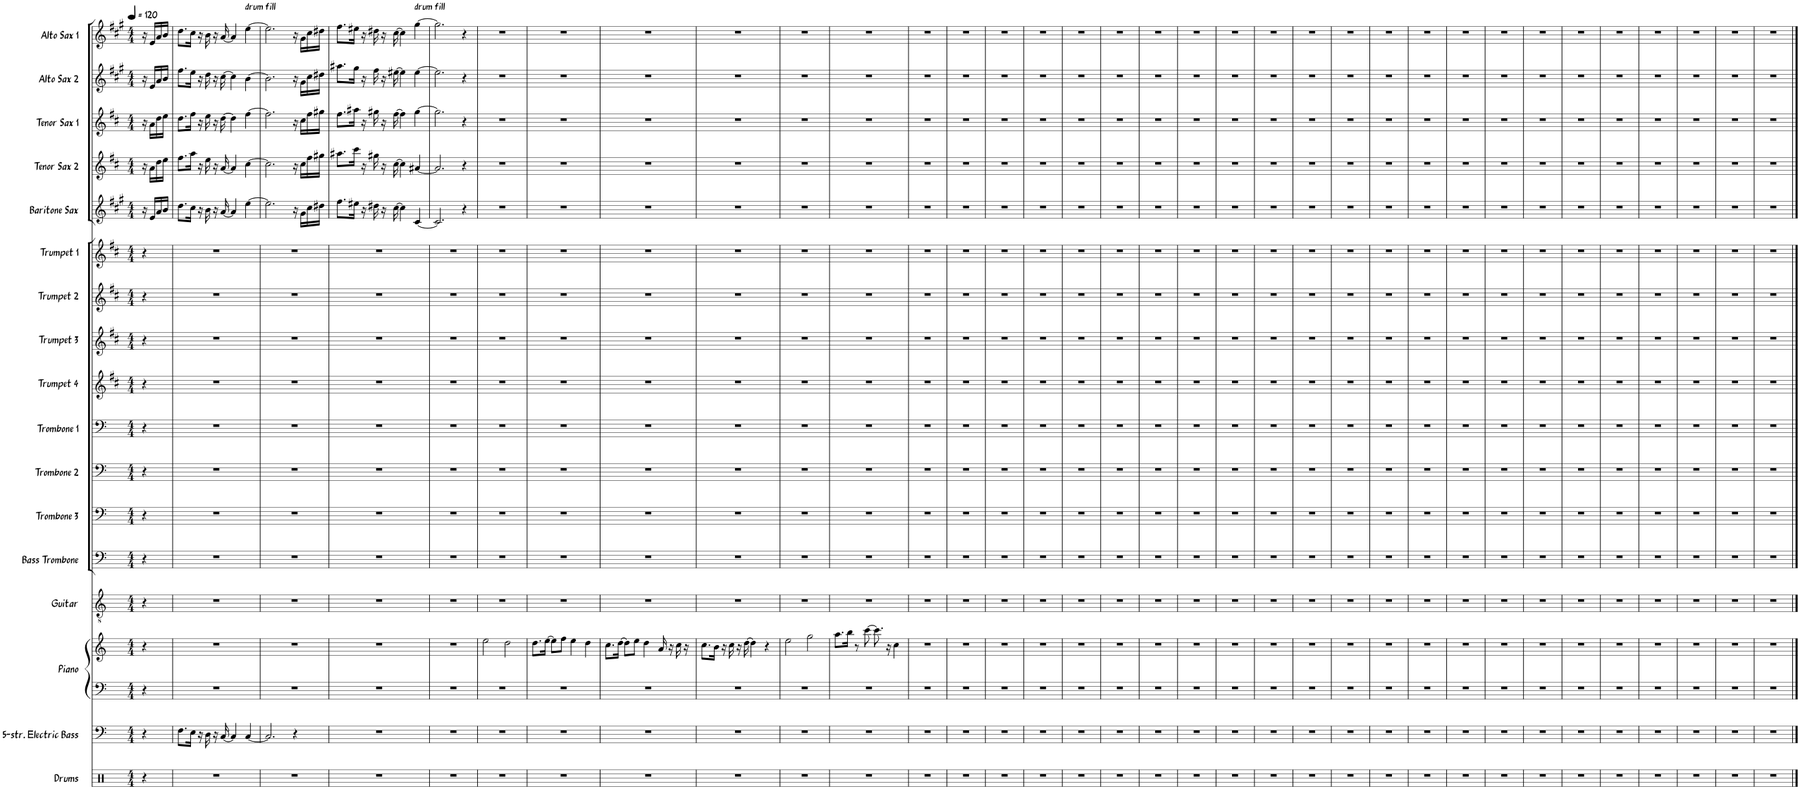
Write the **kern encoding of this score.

**kern	**kern	**kern	**kern	**kern	**kern	**kern	**kern	**kern	**kern	**kern	**kern	**kern	**kern	**kern	**kern	**kern	**kern
*part17	*part16	*part15	*part15	*part14	*part13	*part12	*part11	*part10	*part9	*part8	*part7	*part6	*part5	*part4	*part3	*part2	*part1
*staff18	*staff17	*staff16	*staff15	*staff14	*staff13	*staff12	*staff11	*staff10	*staff9	*staff8	*staff7	*staff6	*staff5	*staff4	*staff3	*staff2	*staff1
*I"Drums	*I"5-str. Electric Bass	*I"Piano	*	*I"Guitar	*I"Bass Trombone	*I"Trombone 3	*I"Trombone 2	*I"Trombone 1	*I"Trumpet 4	*I"Trumpet 3	*I"Trumpet 2	*I"Trumpet 1	*I"Baritone Sax	*I"Tenor Sax 2	*I"Tenor Sax 1	*I"Alto Sax 2	*I"Alto Sax 1
*I'Drums	*I'El. B.	*I'Piano	*	*I'Gtr.	*I'B. Tbn.	*I'Tbn. 3	*I'Tbn. 2	*I'Tbn. 1	*I'Tpt. 4	*I'Tpt. 3	*I'Tpt. 2	*I'Tpt. 1	*I'Bari	*I'Tenor 2	*I'Tenor 1	*I'Alto 2	*I'Alto 1
*clefX	*clefF4	*clefF4	*clefG2	*clefGv2	*clefF4	*clefF4	*clefF4	*clefF4	*clefG2	*clefG2	*clefG2	*clefG2	*clefG2	*clefG2	*clefG2	*clefG2	*clefG2
*	*Trd7c12	*	*	*	*	*	*	*	*Trd1c2	*Trd1c2	*Trd1c2	*Trd1c2	*Trd12c21	*Trd8c14	*Trd8c14	*Trd5c9	*Trd5c9
*k[]	*k[]	*k[]	*k[]	*k[]	*k[]	*k[]	*k[]	*k[]	*k[f#c#]	*k[f#c#]	*k[f#c#]	*k[f#c#]	*k[f#c#g#]	*k[f#c#]	*k[f#c#]	*k[f#c#g#]	*k[f#c#g#]
*M4/4	*M4/4	*M4/4	*M4/4	*M4/4	*M4/4	*M4/4	*M4/4	*M4/4	*M4/4	*M4/4	*M4/4	*M4/4	*M4/4	*M4/4	*M4/4	*M4/4	*M4/4
*MM120	*MM120	*MM120	*MM120	*MM120	*MM120	*MM120	*MM120	*MM120	*MM120	*MM120	*MM120	*MM120	*MM120	*MM120	*MM120	*MM120	*MM120
=1	=1	=1	=1	=1	=1	=1	=1	=1	=1	=1	=1	=1	=1	=1	=1	=1	=1
4r	4r	4r	4r	4r	4r	4r	4r	4r	4r	4r	4r	4r	16r	16r	16r	16r	16r
.	.	.	.	.	.	.	.	.	.	.	.	.	16e/LL	16a\LL	16a\LL	16e/LL	16e/LL
.	.	.	.	.	.	.	.	.	.	.	.	.	16a/	16dd\	16dd\	16a/	16a/
.	.	.	.	.	.	.	.	.	.	.	.	.	16b/JJ	16ee\JJ	16ee\JJ	16b/JJ	16b/JJ
=2	=2	=2	=2	=2	=2	=2	=2	=2	=2	=2	=2	=2	=2	=2	=2	=2	=2
1r	8.F\L	1r	1r	1r	1r	1r	1r	1r	1r	1r	1r	1r	8.dd\L	8.ff#\L	8.dd\L	8.ff#\L	8.dd\L
.	16E\Jk	.	.	.	.	.	.	.	.	.	.	.	16cc#\Jk	16aa\Jk	16ff#\Jk	16ee\Jk	16cc#\Jk
.	16r	.	.	.	.	.	.	.	.	.	.	.	16r	16r	16r	16r	16r
.	16D\	.	.	.	.	.	.	.	.	.	.	.	16b\	16ee\	16ee\	16dd\	16b\
.	16r	.	.	.	.	.	.	.	.	.	.	.	16r	16r	16r	16r	16r
.	[16C/	.	.	.	.	.	.	.	.	.	.	.	[16a/	[16a/	[16dd\	[16cc#\	[16a/
.	4C/]	.	.	.	.	.	.	.	.	.	.	.	4a/]	4a/]	4dd\]	4cc#\]	4a/]
!	!	!	!	!	!	!	!	!	!	!	!	!	!	!	!	!	!LO:TX:a:t=drum fill
.	[4C/	.	.	.	.	.	.	.	.	.	.	.	[4ee\	[4cc#\	[4ff#\	[4b\	[4ee\
=3	=3	=3	=3	=3	=3	=3	=3	=3	=3	=3	=3	=3	=3	=3	=3	=3	=3
1r	2.C/]	1r	1r	1r	1r	1r	1r	1r	1r	1r	1r	1r	2.ee\]	2.cc#\]	2.ff#\]	2.b\]	2.ee\]
.	4r	.	.	.	.	.	.	.	.	.	.	.	16r	16r	16r	16r	16r
.	.	.	.	.	.	.	.	.	.	.	.	.	16g#\LL	16cc#\LL	16cc#\LL	16g#\LL	16g#\LL
.	.	.	.	.	.	.	.	.	.	.	.	.	16cc#\	16ff#\	16ff#\	16cc#\	16cc#\
.	.	.	.	.	.	.	.	.	.	.	.	.	16dd#X\JJ	16gg#X\JJ	16gg#X\JJ	16dd#X\JJ	16dd#X\JJ
=4	=4	=4	=4	=4	=4	=4	=4	=4	=4	=4	=4	=4	=4	=4	=4	=4	=4
1r	1r	1r	1r	1r	1r	1r	1r	1r	1r	1r	1r	1r	8.ff#\L	8.aa#X\L	8.ff#\L	8.aa#X\L	8.ff#\L
.	.	.	.	.	.	.	.	.	.	.	.	.	16ee#X\Jk	16ccc#\Jk	16aa#X\Jk	16gg#\Jk	16ee#X\Jk
.	.	.	.	.	.	.	.	.	.	.	.	.	16r	16r	16r	16r	16r
.	.	.	.	.	.	.	.	.	.	.	.	.	16dd#X\	16gg#X\	16gg#X\	16ff#\	16dd#X\
.	.	.	.	.	.	.	.	.	.	.	.	.	16r	16r	16r	16r	16r
.	.	.	.	.	.	.	.	.	.	.	.	.	[16cc#\	[16cc#\	[16ff#\	[16ee#X\	[16cc#\
.	.	.	.	.	.	.	.	.	.	.	.	.	4cc#\]	4cc#\]	4ff#\]	4ee#\]	4cc#\]
!	!	!	!	!	!	!	!	!	!	!	!	!	!	!	!	!	!LO:TX:a:t=drum fill
.	.	.	.	.	.	.	.	.	.	.	.	.	[4c#/	[4a#X/	[4gg#\	[4ee#\	[4gg#\
=5	=5	=5	=5	=5	=5	=5	=5	=5	=5	=5	=5	=5	=5	=5	=5	=5	=5
1r	1r	1r	1r	1r	1r	1r	1r	1r	1r	1r	1r	1r	2.c#/]	2.a#/]	2.gg#\]	2.ee#\]	2.gg#\]
.	.	.	.	.	.	.	.	.	.	.	.	.	4r	4r	4r	4r	4r
=6	=6	=6	=6	=6	=6	=6	=6	=6	=6	=6	=6	=6	=6	=6	=6	=6	=6
1r	1r	1r	2ee\	1r	1r	1r	1r	1r	1r	1r	1r	1r	1r	1r	1r	1r	1r
.	.	.	2dd\	.	.	.	.	.	.	.	.	.	.	.	.	.	.
=7	=7	=7	=7	=7	=7	=7	=7	=7	=7	=7	=7	=7	=7	=7	=7	=7	=7
1r	1r	1r	8.dd\L	1r	1r	1r	1r	1r	1r	1r	1r	1r	1r	1r	1r	1r	1r
.	.	.	[16ee\Jk	.	.	.	.	.	.	.	.	.	.	.	.	.	.
.	.	.	8ee\L]	.	.	.	.	.	.	.	.	.	.	.	.	.	.
.	.	.	8ff\J	.	.	.	.	.	.	.	.	.	.	.	.	.	.
.	.	.	4ee\	.	.	.	.	.	.	.	.	.	.	.	.	.	.
.	.	.	4dd\	.	.	.	.	.	.	.	.	.	.	.	.	.	.
=8	=8	=8	=8	=8	=8	=8	=8	=8	=8	=8	=8	=8	=8	=8	=8	=8	=8
1r	1r	1r	8.cc\L	1r	1r	1r	1r	1r	1r	1r	1r	1r	1r	1r	1r	1r	1r
.	.	.	[16dd\Jk	.	.	.	.	.	.	.	.	.	.	.	.	.	.
.	.	.	8dd\L]	.	.	.	.	.	.	.	.	.	.	.	.	.	.
.	.	.	8ee\J	.	.	.	.	.	.	.	.	.	.	.	.	.	.
.	.	.	4dd\	.	.	.	.	.	.	.	.	.	.	.	.	.	.
.	.	.	16a/	.	.	.	.	.	.	.	.	.	.	.	.	.	.
.	.	.	16r	.	.	.	.	.	.	.	.	.	.	.	.	.	.
.	.	.	16cc\	.	.	.	.	.	.	.	.	.	.	.	.	.	.
.	.	.	16r	.	.	.	.	.	.	.	.	.	.	.	.	.	.
=9	=9	=9	=9	=9	=9	=9	=9	=9	=9	=9	=9	=9	=9	=9	=9	=9	=9
1r	1r	1r	8.cc\L	1r	1r	1r	1r	1r	1r	1r	1r	1r	1r	1r	1r	1r	1r
.	.	.	16b\Jk	.	.	.	.	.	.	.	.	.	.	.	.	.	.
.	.	.	16r	.	.	.	.	.	.	.	.	.	.	.	.	.	.
.	.	.	16cc\	.	.	.	.	.	.	.	.	.	.	.	.	.	.
.	.	.	16r	.	.	.	.	.	.	.	.	.	.	.	.	.	.
.	.	.	[16dd\	.	.	.	.	.	.	.	.	.	.	.	.	.	.
.	.	.	4dd\]	.	.	.	.	.	.	.	.	.	.	.	.	.	.
.	.	.	4r	.	.	.	.	.	.	.	.	.	.	.	.	.	.
=10	=10	=10	=10	=10	=10	=10	=10	=10	=10	=10	=10	=10	=10	=10	=10	=10	=10
1r	1r	1r	2ee\	1r	1r	1r	1r	1r	1r	1r	1r	1r	1r	1r	1r	1r	1r
.	.	.	2gg\	.	.	.	.	.	.	.	.	.	.	.	.	.	.
=11	=11	=11	=11	=11	=11	=11	=11	=11	=11	=11	=11	=11	=11	=11	=11	=11	=11
1r	1r	1r	8.aa\L	1r	1r	1r	1r	1r	1r	1r	1r	1r	1r	1r	1r	1r	1r
.	.	.	16bb\Jk	.	.	.	.	.	.	.	.	.	.	.	.	.	.
.	.	.	8r	.	.	.	.	.	.	.	.	.	.	.	.	.	.
.	.	.	[8ccc\	.	.	.	.	.	.	.	.	.	.	.	.	.	.
.	.	.	8.ccc\]	.	.	.	.	.	.	.	.	.	.	.	.	.	.
.	.	.	16r	.	.	.	.	.	.	.	.	.	.	.	.	.	.
.	.	.	4cc\	.	.	.	.	.	.	.	.	.	.	.	.	.	.
=12	=12	=12	=12	=12	=12	=12	=12	=12	=12	=12	=12	=12	=12	=12	=12	=12	=12
1r	1r	1r	1r	1r	1r	1r	1r	1r	1r	1r	1r	1r	1r	1r	1r	1r	1r
=13	=13	=13	=13	=13	=13	=13	=13	=13	=13	=13	=13	=13	=13	=13	=13	=13	=13
1r	1r	1r	1r	1r	1r	1r	1r	1r	1r	1r	1r	1r	1r	1r	1r	1r	1r
=14	=14	=14	=14	=14	=14	=14	=14	=14	=14	=14	=14	=14	=14	=14	=14	=14	=14
1r	1r	1r	1r	1r	1r	1r	1r	1r	1r	1r	1r	1r	1r	1r	1r	1r	1r
=15	=15	=15	=15	=15	=15	=15	=15	=15	=15	=15	=15	=15	=15	=15	=15	=15	=15
1r	1r	1r	1r	1r	1r	1r	1r	1r	1r	1r	1r	1r	1r	1r	1r	1r	1r
=16	=16	=16	=16	=16	=16	=16	=16	=16	=16	=16	=16	=16	=16	=16	=16	=16	=16
1r	1r	1r	1r	1r	1r	1r	1r	1r	1r	1r	1r	1r	1r	1r	1r	1r	1r
=17	=17	=17	=17	=17	=17	=17	=17	=17	=17	=17	=17	=17	=17	=17	=17	=17	=17
1r	1r	1r	1r	1r	1r	1r	1r	1r	1r	1r	1r	1r	1r	1r	1r	1r	1r
=18	=18	=18	=18	=18	=18	=18	=18	=18	=18	=18	=18	=18	=18	=18	=18	=18	=18
1r	1r	1r	1r	1r	1r	1r	1r	1r	1r	1r	1r	1r	1r	1r	1r	1r	1r
=19	=19	=19	=19	=19	=19	=19	=19	=19	=19	=19	=19	=19	=19	=19	=19	=19	=19
1r	1r	1r	1r	1r	1r	1r	1r	1r	1r	1r	1r	1r	1r	1r	1r	1r	1r
=20	=20	=20	=20	=20	=20	=20	=20	=20	=20	=20	=20	=20	=20	=20	=20	=20	=20
1r	1r	1r	1r	1r	1r	1r	1r	1r	1r	1r	1r	1r	1r	1r	1r	1r	1r
=21	=21	=21	=21	=21	=21	=21	=21	=21	=21	=21	=21	=21	=21	=21	=21	=21	=21
1r	1r	1r	1r	1r	1r	1r	1r	1r	1r	1r	1r	1r	1r	1r	1r	1r	1r
=22	=22	=22	=22	=22	=22	=22	=22	=22	=22	=22	=22	=22	=22	=22	=22	=22	=22
1r	1r	1r	1r	1r	1r	1r	1r	1r	1r	1r	1r	1r	1r	1r	1r	1r	1r
=23	=23	=23	=23	=23	=23	=23	=23	=23	=23	=23	=23	=23	=23	=23	=23	=23	=23
1r	1r	1r	1r	1r	1r	1r	1r	1r	1r	1r	1r	1r	1r	1r	1r	1r	1r
=24	=24	=24	=24	=24	=24	=24	=24	=24	=24	=24	=24	=24	=24	=24	=24	=24	=24
1r	1r	1r	1r	1r	1r	1r	1r	1r	1r	1r	1r	1r	1r	1r	1r	1r	1r
=25	=25	=25	=25	=25	=25	=25	=25	=25	=25	=25	=25	=25	=25	=25	=25	=25	=25
1r	1r	1r	1r	1r	1r	1r	1r	1r	1r	1r	1r	1r	1r	1r	1r	1r	1r
=26	=26	=26	=26	=26	=26	=26	=26	=26	=26	=26	=26	=26	=26	=26	=26	=26	=26
1r	1r	1r	1r	1r	1r	1r	1r	1r	1r	1r	1r	1r	1r	1r	1r	1r	1r
=27	=27	=27	=27	=27	=27	=27	=27	=27	=27	=27	=27	=27	=27	=27	=27	=27	=27
1r	1r	1r	1r	1r	1r	1r	1r	1r	1r	1r	1r	1r	1r	1r	1r	1r	1r
=28	=28	=28	=28	=28	=28	=28	=28	=28	=28	=28	=28	=28	=28	=28	=28	=28	=28
1r	1r	1r	1r	1r	1r	1r	1r	1r	1r	1r	1r	1r	1r	1r	1r	1r	1r
=29	=29	=29	=29	=29	=29	=29	=29	=29	=29	=29	=29	=29	=29	=29	=29	=29	=29
1r	1r	1r	1r	1r	1r	1r	1r	1r	1r	1r	1r	1r	1r	1r	1r	1r	1r
=30	=30	=30	=30	=30	=30	=30	=30	=30	=30	=30	=30	=30	=30	=30	=30	=30	=30
1r	1r	1r	1r	1r	1r	1r	1r	1r	1r	1r	1r	1r	1r	1r	1r	1r	1r
=31	=31	=31	=31	=31	=31	=31	=31	=31	=31	=31	=31	=31	=31	=31	=31	=31	=31
1r	1r	1r	1r	1r	1r	1r	1r	1r	1r	1r	1r	1r	1r	1r	1r	1r	1r
=32	=32	=32	=32	=32	=32	=32	=32	=32	=32	=32	=32	=32	=32	=32	=32	=32	=32
1r	1r	1r	1r	1r	1r	1r	1r	1r	1r	1r	1r	1r	1r	1r	1r	1r	1r
=33	=33	=33	=33	=33	=33	=33	=33	=33	=33	=33	=33	=33	=33	=33	=33	=33	=33
1r	1r	1r	1r	1r	1r	1r	1r	1r	1r	1r	1r	1r	1r	1r	1r	1r	1r
=34	=34	=34	=34	=34	=34	=34	=34	=34	=34	=34	=34	=34	=34	=34	=34	=34	=34
1r	1r	1r	1r	1r	1r	1r	1r	1r	1r	1r	1r	1r	1r	1r	1r	1r	1r
==	==	==	==	==	==	==	==	==	==	==	==	==	==	==	==	==	==
*-	*-	*-	*-	*-	*-	*-	*-	*-	*-	*-	*-	*-	*-	*-	*-	*-	*-
